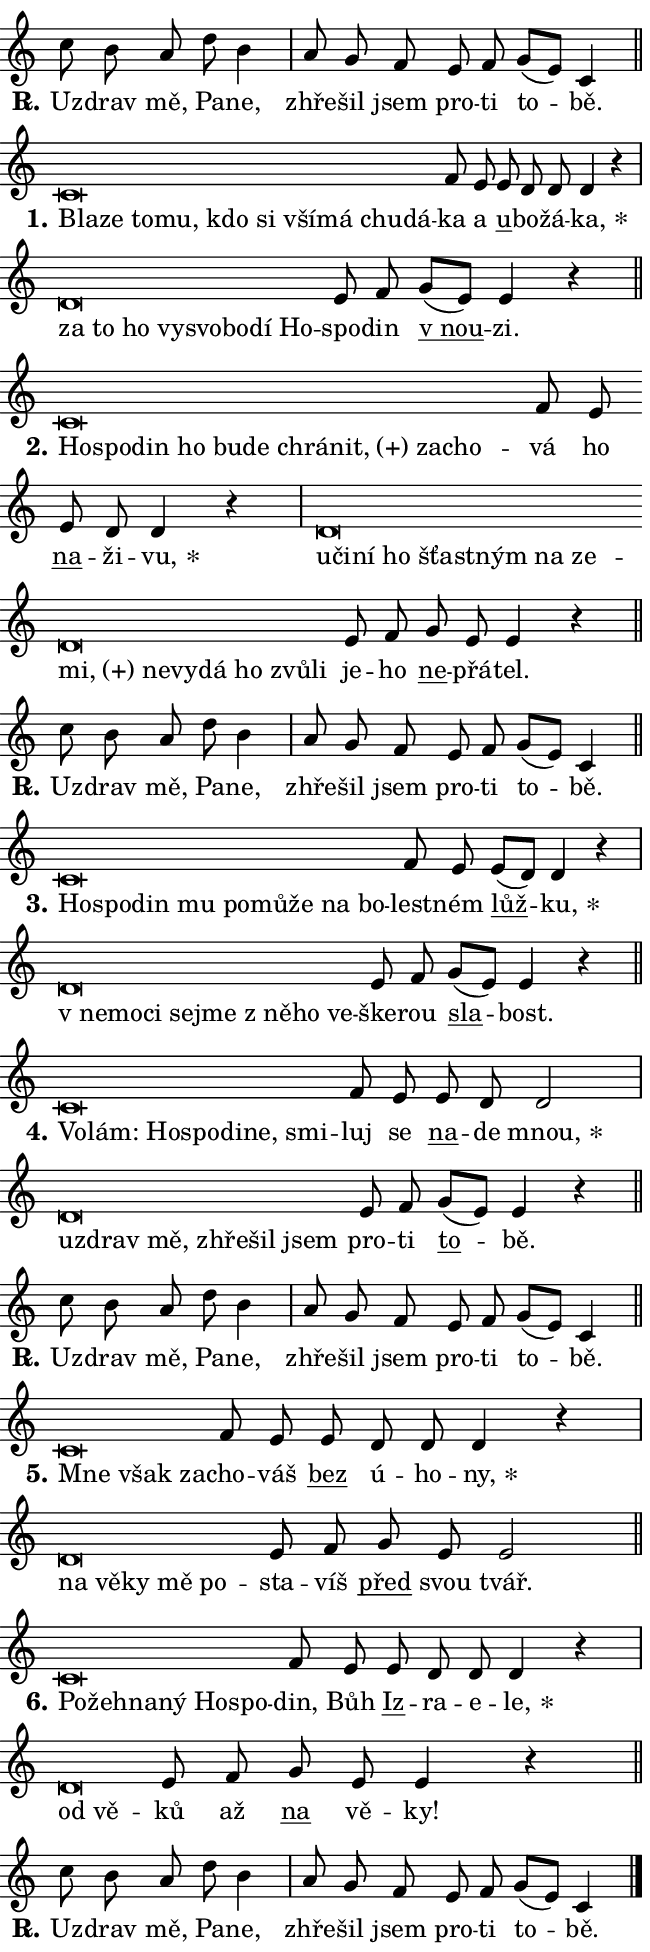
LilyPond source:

\version "2.24.0"
\header { tagline = "" }
\paper {
  indent = 0\cm
  top-margin = 0\cm
  right-margin = 0.13\cm % to fit lyric hyphens
  bottom-margin = 0\cm
  left-margin = 0\cm
  paper-width = 11\cm
  page-breaking = #ly:one-page-breaking
  system-system-spacing.basic-distance = #11
  score-system-spacing.basic-distance = #11
  ragged-last = ##f
}


%% Author: Thomas Morley
%% https://lists.gnu.org/archive/html/lilypond-user/2020-05/msg00002.html
#(define (line-position grob)
"Returns position of @var[grob} in current system:
   @code{'start}, if at first time-step
   @code{'end}, if at last time-step
   @code{'middle} otherwise
"
  (let* ((col (ly:item-get-column grob))
         (ln (ly:grob-object col 'left-neighbor))
         (rn (ly:grob-object col 'right-neighbor))
         (col-to-check-left (if (ly:grob? ln) ln col))
         (col-to-check-right (if (ly:grob? rn) rn col))
         (break-dir-left
           (and
             (ly:grob-property col-to-check-left 'non-musical #f)
             (ly:item-break-dir col-to-check-left)))
         (break-dir-right
           (and
             (ly:grob-property col-to-check-right 'non-musical #f)
             (ly:item-break-dir col-to-check-right))))
        (cond ((eqv? 1 break-dir-left) 'start)
              ((eqv? -1 break-dir-right) 'end)
              (else 'middle))))

#(define (tranparent-at-line-position vctor)
  (lambda (grob)
  "Relying on @code{line-position} select the relevant enry from @var{vctor}.
Used to determine transparency,"
    (case (line-position grob)
      ((end) (not (vector-ref vctor 0)))
      ((middle) (not (vector-ref vctor 1)))
      ((start) (not (vector-ref vctor 2))))))

noteHeadBreakVisibility =
#(define-music-function (break-visibility)(vector?)
"Makes @code{NoteHead}s transparent relying on @var{break-visibility}"
#{
  \override NoteHead.transparent =
    #(tranparent-at-line-position break-visibility)
#})

#(define delete-ledgers-for-transparent-note-heads
  (lambda (grob)
    "Reads whether a @code{NoteHead} is transparent.
If so this @code{NoteHead} is removed from @code{'note-heads} from
@var{grob}, which is supposed to be @code{LedgerLineSpanner}.
As a result ledgers are not printed for this @code{NoteHead}"
    (let* ((nhds-array (ly:grob-object grob 'note-heads))
           (nhds-list
             (if (ly:grob-array? nhds-array)
                 (ly:grob-array->list nhds-array)
                 '()))
           ;; Relies on the transparent-property being done before
           ;; Staff.LedgerLineSpanner.after-line-breaking is executed.
           ;; This is fragile ...
           (to-keep
             (remove
               (lambda (nhd)
                 (ly:grob-property nhd 'transparent #f))
               nhds-list)))
      ;; TODO find a better method to iterate over grob-arrays, similiar
      ;; to filter/remove etc for lists
      ;; For now rebuilt from scratch
      (set! (ly:grob-object grob 'note-heads)  '())
      (for-each
        (lambda (nhd)
          (ly:pointer-group-interface::add-grob grob 'note-heads nhd))
        to-keep))))

squashNotes = {
  \override NoteHead.X-extent = #'(-0.2 . 0.2)
  \override NoteHead.Y-extent = #'(-0.75 . 0)
  \override NoteHead.stencil =
    #(lambda (grob)
       (let ((pos (ly:grob-property grob 'staff-position)))
         (begin
           (if (< pos -7) (display "ERROR: Lower brevis then expected\n") (display ""))
           (if (<= pos -6) ly:text-interface::print ly:note-head::print))))
}
unSquashNotes = {
  \revert NoteHead.X-extent
  \revert NoteHead.Y-extent
  \revert NoteHead.stencil
}

hideNotes = \noteHeadBreakVisibility #begin-of-line-visible
unHideNotes = \noteHeadBreakVisibility #all-visible

% work-around for resetting accidentals
% https://lilypond.org/doc/v2.23/Documentation/notation/displaying-rhythms#unmetered-music
cadenzaMeasure = {
  \cadenzaOff
  \partial 1024 s1024
  \cadenzaOn
}

#(define-markup-command (accent layout props text) (markup?)
  "Underline accented syllable"
  (interpret-markup layout props
    #{\markup \override #'(offset . 4.3) \underline { #text }#}))

responsum = \markup \concat {
  "R" \hspace #-1.05 \path #0.1 #'((moveto 0 0.07) (lineto 0.9 0.8)) \hspace #0.05 "."
}

spaceSize = #0.6828661417322834 % exact space size for TeX Gyre Schola

\layout {
  \context {
    \Staff
    \remove "Time_signature_engraver"
    \override LedgerLineSpanner.after-line-breaking = #delete-ledgers-for-transparent-note-heads
  }
  \context {
    \Lyrics {
      \override LyricSpace.minimum-distance = \spaceSize
      \override LyricText.font-name = #"TeX Gyre Schola"
      \override LyricText.font-size = 1
      \override StanzaNumber.font-name = #"TeX Gyre Schola Bold"
      \override StanzaNumber.font-size = 1
    }
  }
  \context {
    \Score 
    \override NoteHead.text =
      #(lambda (grob) 
        (let ((pos (ly:grob-property grob 'staff-position)))
          #{\markup {
            \combine
              \halign #-0.55 \raise #(if (= pos -6) 0 0.5) \override #'(thickness . 2) \draw-line #'(3.2 . 0)
              \musicglyph "noteheads.sM1"
          }#}))
  }
}

% magnetic-lyrics.ily
%
%   written by
%     Jean Abou Samra <jean@abou-samra.fr>
%     Werner Lemberg <wl@gnu.org>
%
%   adapted by
%     Jiri Hon <jiri.hon@gmail.com>
%
% Version 2022-Apr-15

% https://www.mail-archive.com/lilypond-user@gnu.org/msg149350.html

#(define (Left_hyphen_pointer_engraver context)
   "Collect syllable-hyphen-syllable occurrences in lyrics and store
them in properties.  This engraver only looks to the left.  For
example, if the lyrics input is @code{foo -- bar}, it does the
following.

@itemize @bullet
@item
Set the @code{text} property of the @code{LyricHyphen} grob between
@q{foo} and @q{bar} to @code{foo}.

@item
Set the @code{left-hyphen} property of the @code{LyricText} grob with
text @q{foo} to the @code{LyricHyphen} grob between @q{foo} and
@q{bar}.
@end itemize

Use this auxiliary engraver in combination with the
@code{lyric-@/text::@/apply-@/magnetic-@/offset!} hook."
   (let ((hyphen #f)
         (text #f))
     (make-engraver
      (acknowledgers
       ((lyric-syllable-interface engraver grob source-engraver)
        (set! text grob)))
      (end-acknowledgers
       ((lyric-hyphen-interface engraver grob source-engraver)
        ;(when (not (grob::has-interface grob 'lyric-space-interface))
          (set! hyphen grob)));)
      ((stop-translation-timestep engraver)
       (when (and text hyphen)
         (ly:grob-set-object! text 'left-hyphen hyphen))
       (set! text #f)
       (set! hyphen #f)))))

#(define (lyric-text::apply-magnetic-offset! grob)
   "If the space between two syllables is less than the value in
property @code{LyricText@/.details@/.squash-threshold}, move the right
syllable to the left so that it gets concatenated with the left
syllable.

Use this function as a hook for
@code{LyricText@/.after-@/line-@/breaking} if the
@code{Left_@/hyphen_@/pointer_@/engraver} is active."
   (let ((hyphen (ly:grob-object grob 'left-hyphen #f)))
     (when hyphen
       (let ((left-text (ly:spanner-bound hyphen LEFT)))
         (when (grob::has-interface left-text 'lyric-syllable-interface)
           (let* ((common (ly:grob-common-refpoint grob left-text X))
                  (this-x-ext (ly:grob-extent grob common X))
                  (left-x-ext
                   (begin
                     ;; Trigger magnetism for left-text.
                     (ly:grob-property left-text 'after-line-breaking)
                     (ly:grob-extent left-text common X)))
                  ;; `delta` is the gap width between two syllables.
                  (delta (- (interval-start this-x-ext)
                            (interval-end left-x-ext)))
                  (details (ly:grob-property grob 'details))
                  (threshold (assoc-get 'squash-threshold details 0.2)))
             (when (< delta threshold)
               (let* (;; We have to manipulate the input text so that
                      ;; ligatures crossing syllable boundaries are not
                      ;; disabled.  For languages based on the Latin
                      ;; script this is essentially a beautification.
                      ;; However, for non-Western scripts it can be a
                      ;; necessity.
                      (lt (ly:grob-property left-text 'text))
                      (rt (ly:grob-property grob 'text))
                      (is-space (grob::has-interface hyphen 'lyric-space-interface))
                      (space (if is-space " " ""))
                      (extra-delta (if is-space spaceSize 0))
                      ;; Append new syllable.
                      (ltrt-space (if (and (string? lt) (string? rt))
                                (string-append lt space rt)
                                (make-concat-markup (list lt space rt))))
                      ;; Right-align `ltrt` to the right side.
                      (ltrt-space-markup (grob-interpret-markup
                               grob
                               (make-translate-markup
                                (cons (interval-length this-x-ext) 0)
                                (make-right-align-markup ltrt-space)))))
                 (begin
                   ;; Don't print `left-text`.
                   (ly:grob-set-property! left-text 'stencil #f)
                   ;; Set text and stencil (which holds all collected
                   ;; syllables so far) and shift it to the left.
                   (ly:grob-set-property! grob 'text ltrt-space)
                   (ly:grob-set-property! grob 'stencil ltrt-space-markup)
                   (ly:grob-translate-axis! grob (- (- delta extra-delta)) X))))))))))


#(define (lyric-hyphen::displace-bounds-first grob)
   ;; Make very sure this callback isn't triggered too early.
   (let ((left (ly:spanner-bound grob LEFT))
         (right (ly:spanner-bound grob RIGHT)))
     (ly:grob-property left 'after-line-breaking)
     (ly:grob-property right 'after-line-breaking)
     (ly:lyric-hyphen::print grob)))

squashThreshold = #0.4

\layout {
  \context {
    \Lyrics
    \consists #Left_hyphen_pointer_engraver
    \override LyricText.after-line-breaking =
      #lyric-text::apply-magnetic-offset!
    \override LyricHyphen.stencil = #lyric-hyphen::displace-bounds-first
    \override LyricText.details.squash-threshold = \squashThreshold
    \override LyricHyphen.minimum-distance = 0
    \override LyricHyphen.minimum-length = \squashThreshold
  }
}

squashText = \override LyricText.details.squash-threshold = 9999
unSquashText = \override LyricText.details.squash-threshold = \squashThreshold

leftText = \override LyricText.self-alignment-X = #LEFT
unLeftText = \revert LyricText.self-alignment-X

starOffset = #(lambda (grob) 
                (let ((x_offset (ly:self-alignment-interface::aligned-on-x-parent grob)))
                  (if (= x_offset 0) 0 (+ x_offset 1.2))))

star = #(define-music-function (syllable)(string?)
"Append star separator at the end of a syllable"
#{
  \once \override LyricText.X-offset = #starOffset
  \lyricmode { \markup {
    #syllable
    \override #'((font-name . "TeX Gyre Schola Bold")) \hspace #0.2 \lower #0.65 \larger "*"
  } }
#})

starAccent = #(define-music-function (syllable)(string?)
"Append star separator at the end of a syllable and make accent"
#{
  \once \override LyricText.X-offset = #starOffset
  \lyricmode { \markup {
    \accent #syllable
    \override #'((font-name . "TeX Gyre Schola Bold")) \hspace #0.2 \lower #0.65 \larger "*"
  } }
#})

breath = #(define-music-function (syllable)(string?)
"Append breathing indicator at the end of a syllable"
#{
  \lyricmode { \markup { #syllable "+" } }
#})

optionalBreath = #(define-music-function (syllable)(string?)
"Append optional breathing indicator at the end of a syllable"
#{
  \lyricmode { \markup { #syllable "(+)" } }
#})


\score {
    <<
        \new Voice = "melody" { \cadenzaOn \key c \major \relative { c''8 b a d b4 \cadenzaMeasure \bar "|" a8 g f \bar "" e f g[( e)] c4 \cadenzaMeasure \bar "||" \break } }
        \new Lyrics \lyricsto "melody" { \lyricmode { \set stanza = \responsum
Uz -- drav mě, Pa -- ne, zhře -- šil jsem pro -- ti to -- bě. } }
    >>
    \layout {}
}

\score {
    <<
        \new Voice = "melody" { \cadenzaOn \key c \major \relative { \squashNotes c'\breve*1/16 \hideNotes \breve*1/16 \bar "" \breve*1/16 \bar "" \breve*1/16 \bar "" \breve*1/16 \bar "" \breve*1/16 \bar "" \breve*1/16 \bar "" \breve*1/16 \bar "" \breve*1/16 \breve*1/16 \bar "" \unHideNotes \unSquashNotes f8 e \bar "" e d d d4 r \cadenzaMeasure \bar "|" \squashNotes d\breve*1/16 \hideNotes \breve*1/16 \bar "" \breve*1/16 \bar "" \breve*1/16 \bar "" \breve*1/16 \bar "" \breve*1/16 \bar "" \breve*1/16 \breve*1/16 \bar "" \unHideNotes \unSquashNotes e8 f \bar "" g[( e)] e4 r \cadenzaMeasure \bar "||" \break } }
        \new Lyrics \lyricsto "melody" { \lyricmode { \set stanza = "1."
\leftText Bla -- \squashText ze to -- mu, kdo si vší -- má chu -- dá -- \unLeftText \unSquashText ka a \markup \accent u -- bo -- žá -- \star ka, \leftText za \squashText to ho vy -- svo -- bo -- dí Ho -- \unLeftText \unSquashText spo -- din \markup \accent "v nou" -- zi. } }
    >>
    \layout {}
}

\score {
    <<
        \new Voice = "melody" { \cadenzaOn \key c \major \relative { \squashNotes c'\breve*1/16 \hideNotes \breve*1/16 \bar "" \breve*1/16 \bar "" \breve*1/16 \bar "" \breve*1/16 \bar "" \breve*1/16 \bar "" \breve*1/16 \bar "" \breve*1/16 \bar "" \breve*1/16 \breve*1/16 \bar "" \unHideNotes \unSquashNotes f8 e \bar "" e d d4 r \cadenzaMeasure \bar "|" \squashNotes d\breve*1/16 \hideNotes \breve*1/16 \bar "" \breve*1/16 \bar "" \breve*1/16 \bar "" \breve*1/16 \bar "" \breve*1/16 \bar "" \breve*1/16 \bar "" \breve*1/16 \bar "" \breve*1/16 \bar "" \breve*1/16 \bar "" \breve*1/16 \bar "" \breve*1/16 \bar "" \breve*1/16 \bar "" \breve*1/16 \breve*1/16 \bar "" \unHideNotes \unSquashNotes e8 f \bar "" g e e4 r \cadenzaMeasure \bar "||" \break } }
        \new Lyrics \lyricsto "melody" { \lyricmode { \set stanza = "2."
\leftText Ho -- \squashText spo -- din ho bu -- de chrá -- \optionalBreath nit, za -- cho -- \unLeftText \unSquashText vá ho \markup \accent na -- ži -- \star vu, \leftText u -- \squashText či -- ní ho šťast -- ným na ze -- \optionalBreath mi, ne -- vy -- dá ho zvů -- li \unLeftText \unSquashText je -- ho \markup \accent ne -- přá -- tel. } }
    >>
    \layout {}
}

\score {
    <<
        \new Voice = "melody" { \cadenzaOn \key c \major \relative { c''8 b a d b4 \cadenzaMeasure \bar "|" a8 g f \bar "" e f g[( e)] c4 \cadenzaMeasure \bar "||" \break } }
        \new Lyrics \lyricsto "melody" { \lyricmode { \set stanza = \responsum
Uz -- drav mě, Pa -- ne, zhře -- šil jsem pro -- ti to -- bě. } }
    >>
    \layout {}
}

\score {
    <<
        \new Voice = "melody" { \cadenzaOn \key c \major \relative { \squashNotes c'\breve*1/16 \hideNotes \breve*1/16 \bar "" \breve*1/16 \bar "" \breve*1/16 \bar "" \breve*1/16 \bar "" \breve*1/16 \bar "" \breve*1/16 \bar "" \breve*1/16 \breve*1/16 \bar "" \unHideNotes \unSquashNotes f8 e \bar "" e[( d)] d4 r \cadenzaMeasure \bar "|" \squashNotes d\breve*1/16 \hideNotes \breve*1/16 \bar "" \breve*1/16 \bar "" \breve*1/16 \bar "" \breve*1/16 \bar "" \breve*1/16 \bar "" \breve*1/16 \breve*1/16 \bar "" \unHideNotes \unSquashNotes e8 f \bar "" g[( e)] e4 r \cadenzaMeasure \bar "||" \break } }
        \new Lyrics \lyricsto "melody" { \lyricmode { \set stanza = "3."
\leftText Ho -- \squashText spo -- din mu po -- mů -- že na bo -- \unLeftText \unSquashText lest -- ném \markup \accent lůž -- \star ku, \leftText "v ne" -- \squashText mo -- ci sej -- me "z ně" -- ho ve -- \unLeftText \unSquashText ške -- rou \markup \accent sla -- bost. } }
    >>
    \layout {}
}

\score {
    <<
        \new Voice = "melody" { \cadenzaOn \key c \major \relative { \squashNotes c'\breve*1/16 \hideNotes \breve*1/16 \bar "" \breve*1/16 \bar "" \breve*1/16 \bar "" \breve*1/16 \bar "" \breve*1/16 \breve*1/16 \bar "" \unHideNotes \unSquashNotes f8 e \bar "" e d d2 \cadenzaMeasure \bar "|" \squashNotes d\breve*1/16 \hideNotes \breve*1/16 \bar "" \breve*1/16 \bar "" \breve*1/16 \bar "" \breve*1/16 \breve*1/16 \bar "" \unHideNotes \unSquashNotes e8 f \bar "" g[( e)] e4 r \cadenzaMeasure \bar "||" \break } }
        \new Lyrics \lyricsto "melody" { \lyricmode { \set stanza = "4."
\leftText Vo -- \squashText lám: Ho -- spo -- di -- ne, smi -- \unLeftText \unSquashText luj se \markup \accent na -- de \star mnou, \leftText uz -- \squashText drav mě, zhře -- šil jsem \unLeftText \unSquashText pro -- ti \markup \accent to -- bě. } }
    >>
    \layout {}
}

\score {
    <<
        \new Voice = "melody" { \cadenzaOn \key c \major \relative { c''8 b a d b4 \cadenzaMeasure \bar "|" a8 g f \bar "" e f g[( e)] c4 \cadenzaMeasure \bar "||" \break } }
        \new Lyrics \lyricsto "melody" { \lyricmode { \set stanza = \responsum
Uz -- drav mě, Pa -- ne, zhře -- šil jsem pro -- ti to -- bě. } }
    >>
    \layout {}
}

\score {
    <<
        \new Voice = "melody" { \cadenzaOn \key c \major \relative { \squashNotes c'\breve*1/16 \hideNotes \breve*1/16 \breve*1/16 \bar "" \unHideNotes \unSquashNotes f8 e \bar "" e d d d4 r \cadenzaMeasure \bar "|" \squashNotes d\breve*1/16 \hideNotes \breve*1/16 \bar "" \breve*1/16 \bar "" \breve*1/16 \breve*1/16 \bar "" \unHideNotes \unSquashNotes e8 f \bar "" g e e2 \cadenzaMeasure \bar "||" \break } }
        \new Lyrics \lyricsto "melody" { \lyricmode { \set stanza = "5."
\leftText Mne \squashText však za -- \unLeftText \unSquashText cho -- váš \markup \accent bez ú -- ho -- \star ny, \leftText na \squashText vě -- ky mě po -- \unLeftText \unSquashText sta -- víš \markup \accent před svou tvář. } }
    >>
    \layout {}
}

\score {
    <<
        \new Voice = "melody" { \cadenzaOn \key c \major \relative { \squashNotes c'\breve*1/16 \hideNotes \breve*1/16 \bar "" \breve*1/16 \bar "" \breve*1/16 \bar "" \breve*1/16 \breve*1/16 \bar "" \unHideNotes \unSquashNotes f8 e \bar "" e d d d4 r \cadenzaMeasure \bar "|" \squashNotes d\breve*1/16 \hideNotes \breve*1/16 \bar "" \unHideNotes \unSquashNotes e8 f \bar "" g e e4 r \cadenzaMeasure \bar "||" \break } }
        \new Lyrics \lyricsto "melody" { \lyricmode { \set stanza = "6."
\leftText Po -- \squashText žeh -- na -- ný Ho -- spo -- \unLeftText \unSquashText din, Bůh \markup \accent Iz -- ra -- e -- \star le, \leftText od \squashText vě -- \unLeftText \unSquashText ků až \markup \accent na vě -- ky! } }
    >>
    \layout {}
}

\score {
    <<
        \new Voice = "melody" { \cadenzaOn \key c \major \relative { c''8 b a d b4 \cadenzaMeasure \bar "|" a8 g f \bar "" e f g[( e)] c4 \cadenzaMeasure \bar "||" \break } \bar "|." }
        \new Lyrics \lyricsto "melody" { \lyricmode { \set stanza = \responsum
Uz -- drav mě, Pa -- ne, zhře -- šil jsem pro -- ti to -- bě. } }
    >>
    \layout {}
}
